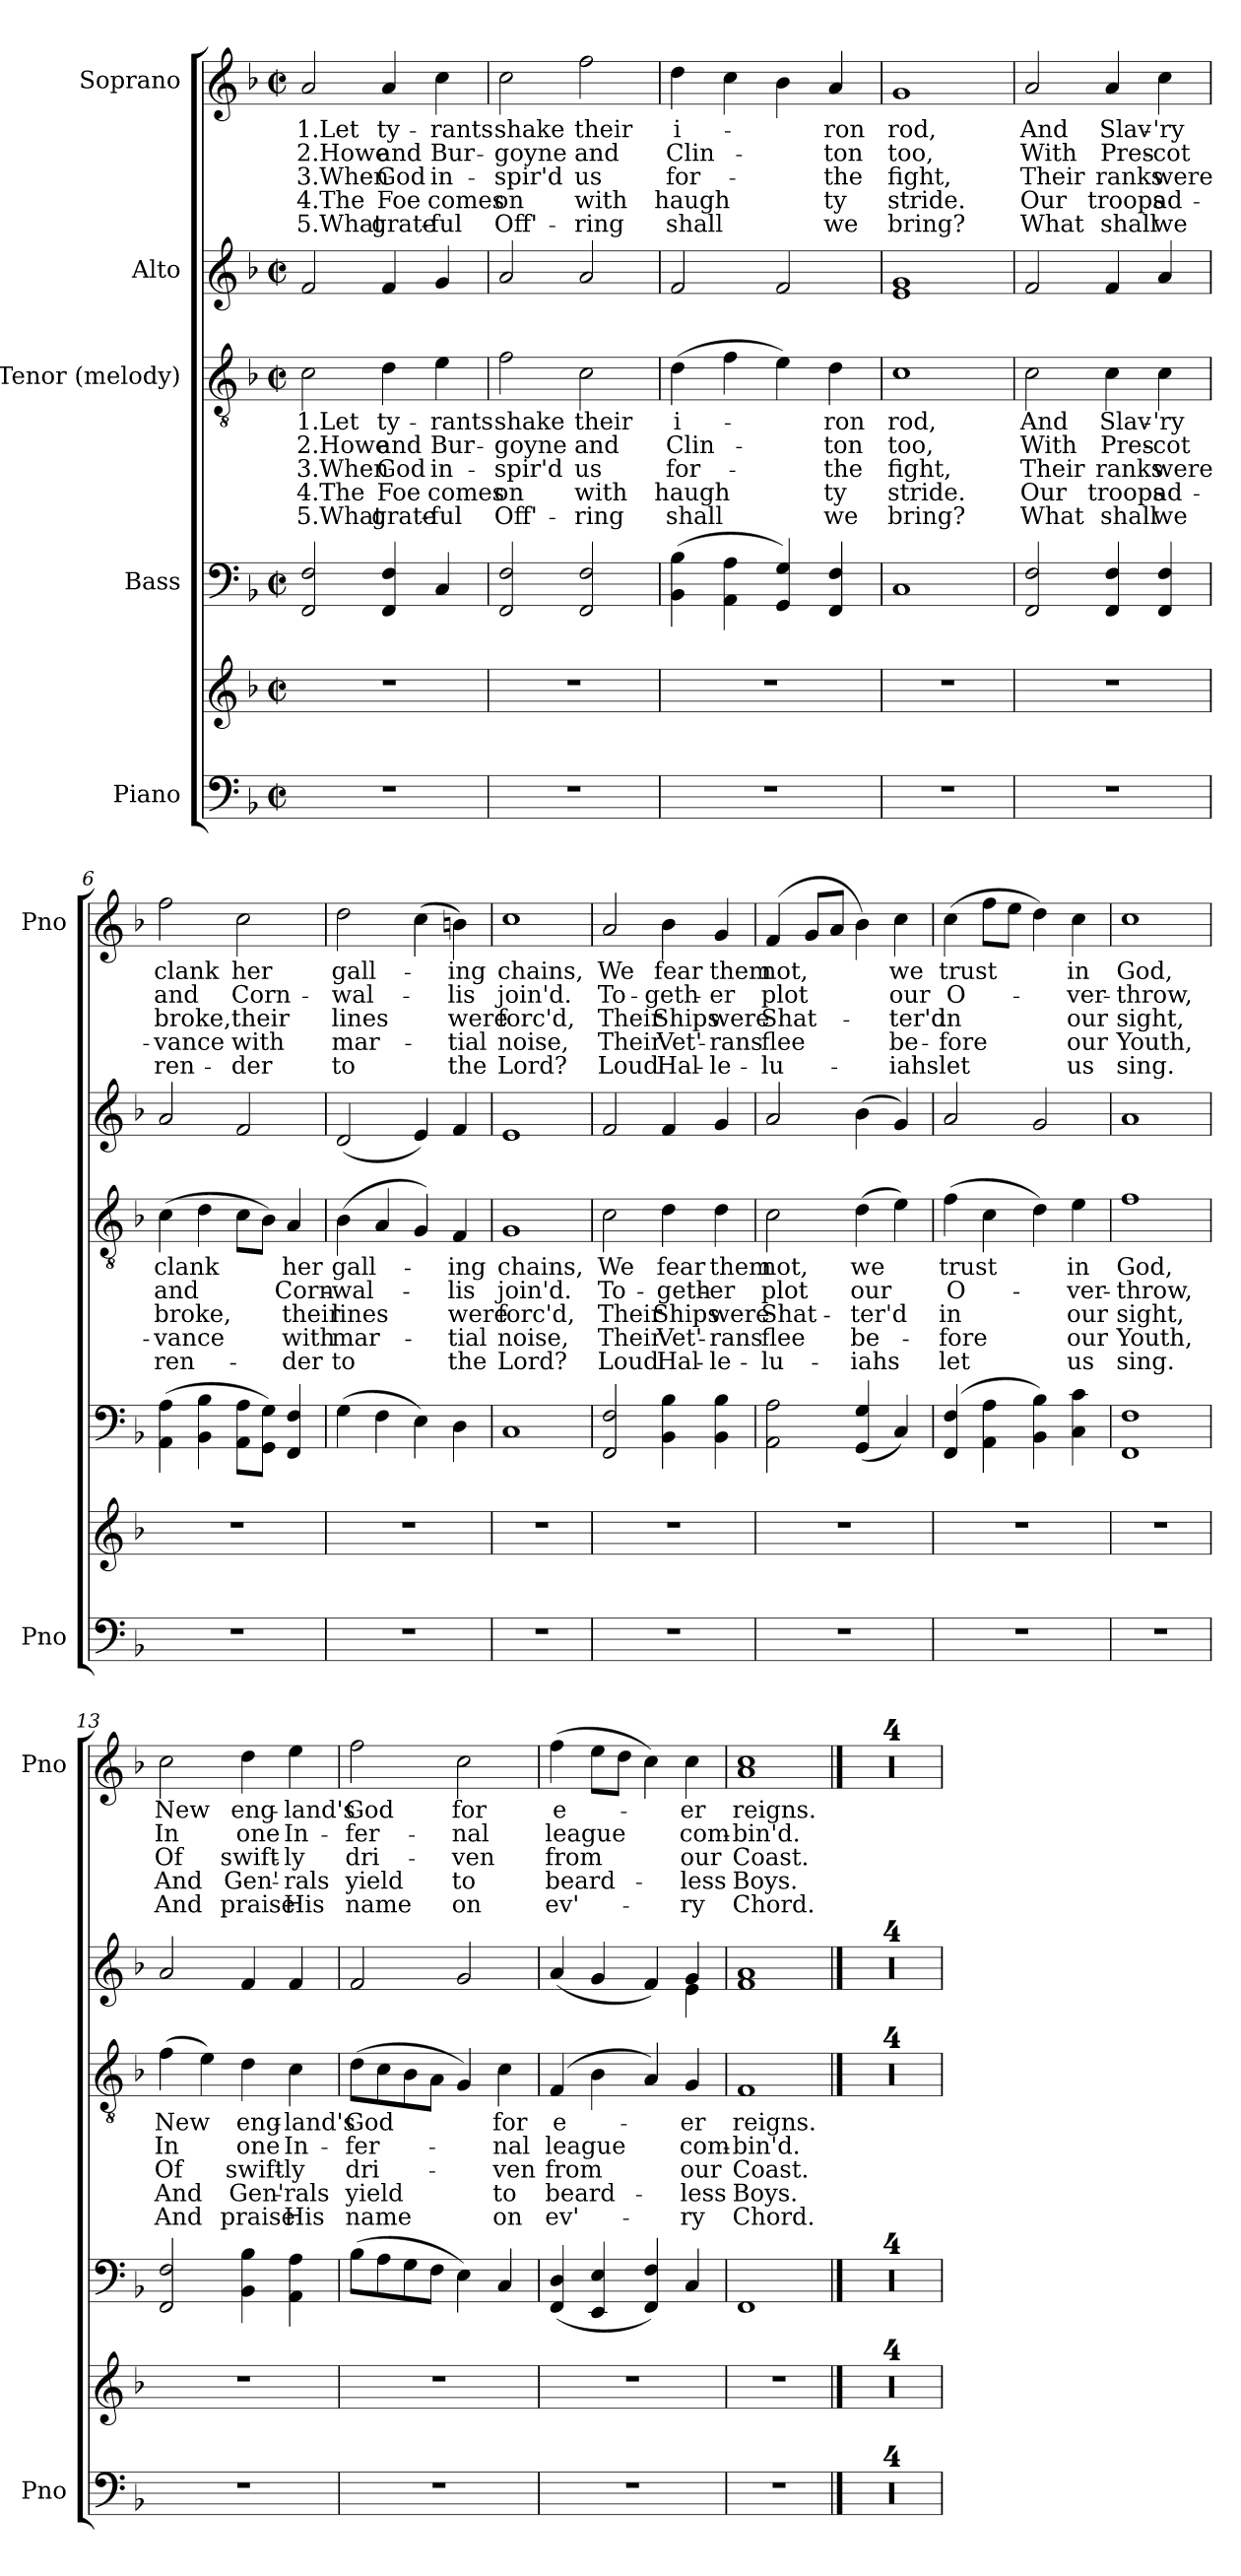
**kern	**kern	**kern	**kern	**text	**text	**text	**text	**text	**kern	**kern	**text	**text	**text	**text	**text
*part5	*part5	*part4	*part3	*part3	*part3	*part3	*part3	*part3	*part2	*part1	*part1	*part1	*part1	*part1	*part1
*staff6	*staff5	*staff4	*staff3	*staff3	*staff3	*staff3	*staff3	*staff3	*staff2	*staff1	*staff1	*staff1	*staff1	*staff1	*staff1
*I"Piano	*	*I"Bass	*I"Tenor (melody)	*	*	*	*	*	*I"Alto	*I"Soprano	*	*	*	*	*
*I'Pno	*	*	*	*	*	*	*	*	*	*I'Pno	*	*	*	*	*
*clefF4	*clefG2	*clefF4	*clefGv2	*	*	*	*	*	*clefG2	*clefG2	*	*	*	*	*
*k[b-]	*k[b-]	*k[b-]	*k[b-]	*	*	*	*	*	*k[b-]	*k[b-]	*	*	*	*	*
*F:	*F:	*F:	*F:	*	*	*	*	*	*F:	*F:	*	*	*	*	*
*M2/2	*M2/2	*M2/2	*M2/2	*	*	*	*	*	*M2/2	*M2/2	*	*	*	*	*
*met(c|)	*met(c|)	*met(c|)	*met(c|)	*	*	*	*	*	*met(c|)	*met(c|)	*	*	*	*	*
=1	=1	=1	=1	=1	=1	=1	=1	=1	=1	=1	=1	=1	=1	=1	=1
1r	1r	2FF!/ 2F/	2c\	1.Let	2.Howe	3.When	4.The	5.What	2f/	2a/	1.Let	2.Howe	3.When	4.The	5.What
.	.	4FF!/ 4F/	4d\	ty-	and	God	Foe	grate-	4f/	4a/	ty-	and	God	Foe	grate-
.	.	4C/	4e\	-rants	Bur-	in-	comes	-ful	4g/	4cc\	-rants	Bur-	in-	comes	-ful
=2	=2	=2	=2	=2	=2	=2	=2	=2	=2	=2	=2	=2	=2	=2	=2
1r	1r	2FF/ 2F/	2f\	shake	-goyne	-spir'd	on	Off'-	2a/	2cc\	shake	-goyne	-spir'd	on	Off'-
.	.	2FF/ 2F/	2c\	their	and	us	with	-ring	2a/	2ff\	their	and	us	with	-ring
=3	=3	=3	=3	=3	=3	=3	=3	=3	=3	=3	=3	=3	=3	=3	=3
1r	1r	(4BB-\ 4B-\	(4d\	i-	Clin-	for-	haugh	shall	2f/	4dd\	i-	Clin-	for-	haugh	shall
.	.	4AA\ 4A\	4f\	.	.	.	­	.	.	4cc\	.	.	.	­	.
.	.	4GG/ 4G/)	4e\)	-­	-­	-­	­	.	2f/	4b-\	-­	-­	-­	­	.
.	.	4FF/ 4F/	4d\	ron	ton	the	ty	we	.	4a/	ron	ton	the	ty	we
=4	=4	=4	=4	=4	=4	=4	=4	=4	=4	=4	=4	=4	=4	=4	=4
*	*	*	*	*	*	*	*	*	*^	*	*	*	*	*	*
1r	1r	1C	1c	rod,	too,	fight,	stride.	bring?	1e	1g!	1g	rod,	too,	fight,	stride.	bring?
*	*	*	*	*	*	*	*	*	*v	*v	*	*	*	*	*	*
=5	=5	=5	=5	=5	=5	=5	=5	=5	=5	=5	=5	=5	=5	=5	=5
1r	1r	2FF!/ 2F/	2c\	And	With	Their	Our	What	2f/	2a/	And	With	Their	Our	What
.	.	4FF!/ 4F/	4c\	Slav-	Pres-	ranks	troops	shall	4f/	4a/	Slav-	Pres-	ranks	troops	shall
.	.	4FF!/ 4F!/	4c\	-'ry	-cot	were	ad-	we	4a/	4cc\	-'ry	-cot	were	ad-	we
=6	=6	=6	=6	=6	=6	=6	=6	=6	=6	=6	=6	=6	=6	=6	=6
1r	1r	(4AA!\ 4A\	(4c\	clank	and	broke,	-vance	ren-	2a/	2ff\	clank	and	broke,	-vance	ren-
.	.	4BB-!\ 4B-\	4d\	.	.	.	.	.	.	.	.	.	.	.	.
.	.	8AA!\ 8A\L	8c\L	.	.	.	.	.	2f/	2cc\	her	Corn-	their	with	-der
.	.	8GG!\ 8G\J)	8B-\J)	.	.	.	.	.	.	.	.	.	.	.	.
.	.	4FF!/ 4F/	4A/	her	Corn-	their	with	-der	.	.	.	.	.	.	.
=7	=7	=7	=7	=7	=7	=7	=7	=7	=7	=7	=7	=7	=7	=7	=7
1r	1r	(4G\	(4B-\	gall-	-wal-	lines	mar-	to	(2d/	2dd\	gall-	-wal-	lines	mar-	to
.	.	4F\	4A/	.	.	.	.	.	.	.	.	.	.	.	.
.	.	4E\)	4G/)	.	.	.	.	.	4e/)	(4cc\	.	.	.	.	.
.	.	4D\	4F/	-ing	-lis	were	-tial	the	4f/	4bn\)	-ing	-lis	were	-tial	the
!!LO:LB:g=z
=8	=8	=8	=8	=8	=8	=8	=8	=8	=8	=8	=8	=8	=8	=8	=8
1r	1r	1C	1G	chains,	join'd.	forc'd,	noise,	Lord?	1e	1cc	chains,	join'd.	forc'd,	noise,	Lord?
=9	=9	=9	=9	=9	=9	=9	=9	=9	=9	=9	=9	=9	=9	=9	=9
1r	1r	2FF/ 2F/	2c\	We	To-	Their	Their	Loud	2f/	2a/	We	To-	Their	Their	Loud
.	.	4BB-\ 4B-\	4d\	fear	-geth-	Ships	Vet'-	Hal-	4f/	4b-\	fear	-geth-	Ships	Vet'-	Hal-
.	.	4BB-\ 4B-\	4d\	them	-er	were	-rans	-le-	4g/	4g/	them	-er	were	-rans	-le-
=10	=10	=10	=10	=10	=10	=10	=10	=10	=10	=10	=10	=10	=10	=10	=10
1r	1r	2AA\ 2A\	2c\	not,	plot	Shat-	flee	-lu-	2a/	(4f/	not,	plot	Shat-	flee	-lu-
.	.	.	.	.	.	.	.	.	.	8g/L	.	.	.	.	.
.	.	.	.	.	.	.	.	.	.	8a/J	.	.	.	.	.
.	.	(4GG/ 4G/	(4d\	we	our	-ter'd	be-	-iahs	(4b-\	4b-\)	.	.	.	.	.
.	.	4C/)	4e\)	.	.	.	.	.	4g/)	4cc\	we	our	-ter'd	be-	-iahs
=11	=11	=11	=11	=11	=11	=11	=11	=11	=11	=11	=11	=11	=11	=11	=11
1r	1r	(4FF/ 4F/	(4f\	trust	O-	in	-fore	let	2a/	(4cc\	trust	O-	in	-fore	let
.	.	4AA\ 4A\	4c\	.	.	.	.	.	.	8ff\L	.	.	.	.	.
.	.	.	.	.	.	.	.	.	.	8ee\J	.	.	.	.	.
.	.	4BB-\ 4B-\)	4d\)	.	.	.	.	.	2g/	4dd\)	.	.	.	.	.
.	.	4C\ 4c\	4e\	in	-ver-	our	our	us	.	4cc\	in	-ver-	our	our	us
=12	=12	=12	=12	=12	=12	=12	=12	=12	=12	=12	=12	=12	=12	=12	=12
1r	1r	1FF 1F	1f	God,	-throw,	sight,	Youth,	sing.	1a	1cc	God,	-throw,	sight,	Youth,	sing.
=13	=13	=13	=13	=13	=13	=13	=13	=13	=13	=13	=13	=13	=13	=13	=13
1r	1r	2FF!/ 2F/	(4f\	New	In	Of	And	And	2a/	2cc\	New	In	Of	And	And
.	.	.	4e\)	.	.	.	.	.	.	.	.	.	.	.	.
.	.	4BB-!\ 4B-\	4d\	eng-	one	swift-	Gen'-	praise	4f/	4dd\	eng-	one	swift-	Gen'-	praise
.	.	4AA!\ 4A\	4c\	-land's	In-	-ly	-rals	His	4f/	4ee\	-land's	In-	-ly	-rals	His
=14	=14	=14	=14	=14	=14	=14	=14	=14	=14	=14	=14	=14	=14	=14	=14
1r	1r	(8B-\L	(8d\L	God	-fer-	dri-	yield	name	2f/	2ff\	God	-fer-	dri-	yield	name
.	.	8A\	8c\	.	.	.	.	.	.	.	.	.	.	.	.
.	.	8G\	8B-\	.	.	.	.	.	.	.	.	.	.	.	.
.	.	8F\J	8A\J	.	.	.	.	.	.	.	.	.	.	.	.
.	.	4E\)	4G/)	.	.	.	.	.	2g/	2cc\	for	-nal	-ven	to	on
.	.	4C/	4c\	for	-nal	-ven	to	on	.	.	.	.	.	.	.
=15	=15	=15	=15	=15	=15	=15	=15	=15	=15	=15	=15	=15	=15	=15	=15
*	*	*	*	*	*	*	*	*	*^	*	*	*	*	*	*
1r	1r	(4FF!/ 4D/	(4F/	e-	league	from	beard-	ev'-	(4a/	2.ryy	(4ff\	e-	league	from	beard-	ev'-
.	.	4EE!/ 4E/	4B-\	.	.	.	.	.	4g/	.	8ee\L	.	.	.	.	.
.	.	.	.	.	.	.	.	.	.	.	8dd\J	.	.	.	.	.
.	.	4FF!/ 4F/)	4A/)	.	.	.	.	.	4f/)	.	4cc\)	.	.	.	.	.
.	.	4C/	4G/	-er	com-	our	-less	-ry	4g/	4e\	4cc\	-er	com-	our	-less	-ry
*	*	*	*	*	*	*	*	*	*v	*v	*	*	*	*	*	*
!!LO:LB:g=z
=16	=16	=16	=16	=16	=16	=16	=16	=16	=16	=16	=16	=16	=16	=16	=16
*	*	*	*	*	*	*	*	*	*	*^	*	*	*	*	*
1r	1r	1FF	1F	reigns.	-bin'd.	Coast.	Boys.	Chord.	1f 1a	1cc	1a!	reigns.	-bin'd.	Coast.	Boys.	Chord.
*	*	*	*	*	*	*	*	*	*	*v	*v	*	*	*	*	*
==17	==17	==17	==17	==17	==17	==17	==17	==17	==17	==17	==17	==17	==17	==17	==17
1r	1r	1r	1r	.	.	.	.	.	1r	1r	.	.	.	.	.
=18	=18	=18	=18	=18	=18	=18	=18	=18	=18	=18	=18	=18	=18	=18	=18
1r	1r	1r	1r	.	.	.	.	.	1r	1r	.	.	.	.	.
=19	=19	=19	=19	=19	=19	=19	=19	=19	=19	=19	=19	=19	=19	=19	=19
1r	1r	1r	1r	.	.	.	.	.	1r	1r	.	.	.	.	.
=20	=20	=20	=20	=20	=20	=20	=20	=20	=20	=20	=20	=20	=20	=20	=20
1r	1r	1r	1r	.	.	.	.	.	1r	1r	.	.	.	.	.
=	=	=	=	=	=	=	=	=	=	=	=	=	=	=	=
*-	*-	*-	*-	*-	*-	*-	*-	*-	*-	*-	*-	*-	*-	*-	*-
